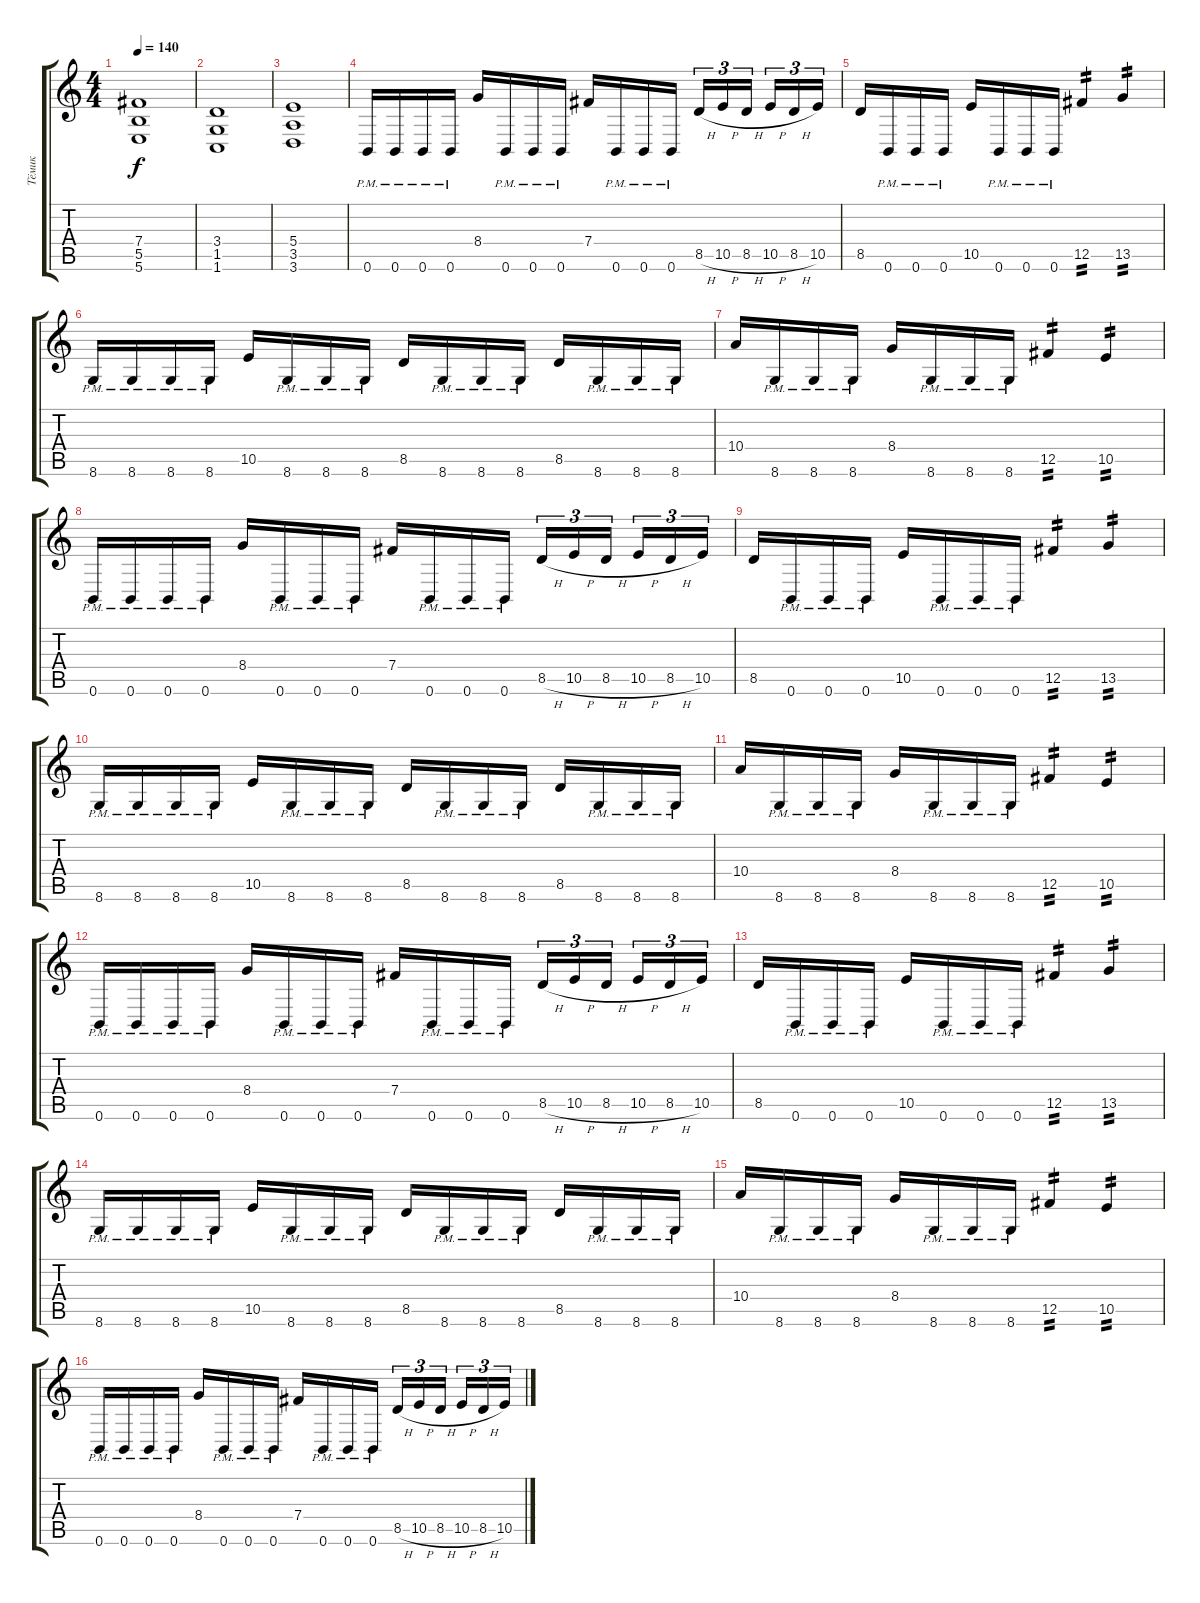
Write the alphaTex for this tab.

\track ("Тёмик" "Тёмик") {instrument distortionguitar}
\staff {score tabs}
\tuning (Db4 Ab3 E3 B2 Gb2 B1) {hide}
\ts (4 4)
\tempo 140
\clef g2
\ks c
(7.4{t} 5.5{t} 5.6{t}).1{dy f} |
(3.4 1.5 1.6).1 |
(5.4 3.5 3.6).1 |
0.6{pm}.16 0.6{pm}.16 0.6{pm}.16 0.6{pm}.16 8.4.16 0.6{pm}.16 0.6{pm}.16 0.6{pm}.16 7.4.16 0.6{pm}.16 0.6{pm}.16 0.6{pm}.16 8.5{h}.16{tu (3 2)} 10.5{h}.16{tu (3 2)} 8.5{h}.16{tu (3 2) beam splitsecondary} 10.5{h}.16{tu (3 2)} 8.5{h}.16{tu (3 2)} 10.5.16{tu (3 2)} |
8.5.16 0.6{pm}.16 0.6{pm}.16 0.6{pm}.16 10.5.16 0.6{pm}.16 0.6{pm}.16 0.6{pm}.16 12.5.4{tp 2} 13.5.4{tp 2} |
8.6{pm}.16 8.6{pm}.16 8.6{pm}.16 8.6{pm}.16 10.5.16 8.6{pm}.16 8.6{pm}.16 8.6{pm}.16 8.5.16 8.6{pm}.16 8.6{pm}.16 8.6{pm}.16 8.5.16 8.6{pm}.16 8.6{pm}.16 8.6{pm}.16 |
10.4.16 8.6{pm}.16 8.6{pm}.16 8.6{pm}.16 8.4.16 8.6{pm}.16 8.6{pm}.16 8.6{pm}.16 12.5.4{tp 2} 10.5.4{tp 2} |
0.6{pm}.16 0.6{pm}.16 0.6{pm}.16 0.6{pm}.16 8.4.16 0.6{pm}.16 0.6{pm}.16 0.6{pm}.16 7.4.16 0.6{pm}.16 0.6{pm}.16 0.6{pm}.16 8.5{h}.16{tu (3 2)} 10.5{h}.16{tu (3 2)} 8.5{h}.16{tu (3 2) beam splitsecondary} 10.5{h}.16{tu (3 2)} 8.5{h}.16{tu (3 2)} 10.5.16{tu (3 2)} |
8.5.16 0.6{pm}.16 0.6{pm}.16 0.6{pm}.16 10.5.16 0.6{pm}.16 0.6{pm}.16 0.6{pm}.16 12.5.4{tp 2} 13.5.4{tp 2} |
8.6{pm}.16 8.6{pm}.16 8.6{pm}.16 8.6{pm}.16 10.5.16 8.6{pm}.16 8.6{pm}.16 8.6{pm}.16 8.5.16 8.6{pm}.16 8.6{pm}.16 8.6{pm}.16 8.5.16 8.6{pm}.16 8.6{pm}.16 8.6{pm}.16 |
10.4.16 8.6{pm}.16 8.6{pm}.16 8.6{pm}.16 8.4.16 8.6{pm}.16 8.6{pm}.16 8.6{pm}.16 12.5.4{tp 2} 10.5.4{tp 2} |
0.6{pm}.16 0.6{pm}.16 0.6{pm}.16 0.6{pm}.16 8.4.16 0.6{pm}.16 0.6{pm}.16 0.6{pm}.16 7.4.16 0.6{pm}.16 0.6{pm}.16 0.6{pm}.16 8.5{h}.16{tu (3 2)} 10.5{h}.16{tu (3 2)} 8.5{h}.16{tu (3 2) beam splitsecondary} 10.5{h}.16{tu (3 2)} 8.5{h}.16{tu (3 2)} 10.5.16{tu (3 2)} |
8.5.16 0.6{pm}.16 0.6{pm}.16 0.6{pm}.16 10.5.16 0.6{pm}.16 0.6{pm}.16 0.6{pm}.16 12.5.4{tp 2} 13.5.4{tp 2} |
8.6{pm}.16 8.6{pm}.16 8.6{pm}.16 8.6{pm}.16 10.5.16 8.6{pm}.16 8.6{pm}.16 8.6{pm}.16 8.5.16 8.6{pm}.16 8.6{pm}.16 8.6{pm}.16 8.5.16 8.6{pm}.16 8.6{pm}.16 8.6{pm}.16 |
10.4.16 8.6{pm}.16 8.6{pm}.16 8.6{pm}.16 8.4.16 8.6{pm}.16 8.6{pm}.16 8.6{pm}.16 12.5.4{tp 2} 10.5.4{tp 2} |
0.6{pm}.16 0.6{pm}.16 0.6{pm}.16 0.6{pm}.16 8.4.16 0.6{pm}.16 0.6{pm}.16 0.6{pm}.16 7.4.16 0.6{pm}.16 0.6{pm}.16 0.6{pm}.16 8.5{h}.16{tu (3 2)} 10.5{h}.16{tu (3 2)} 8.5{h}.16{tu (3 2) beam splitsecondary} 10.5{h}.16{tu (3 2)} 8.5{h}.16{tu (3 2)} 10.5.16{tu (3 2)}
